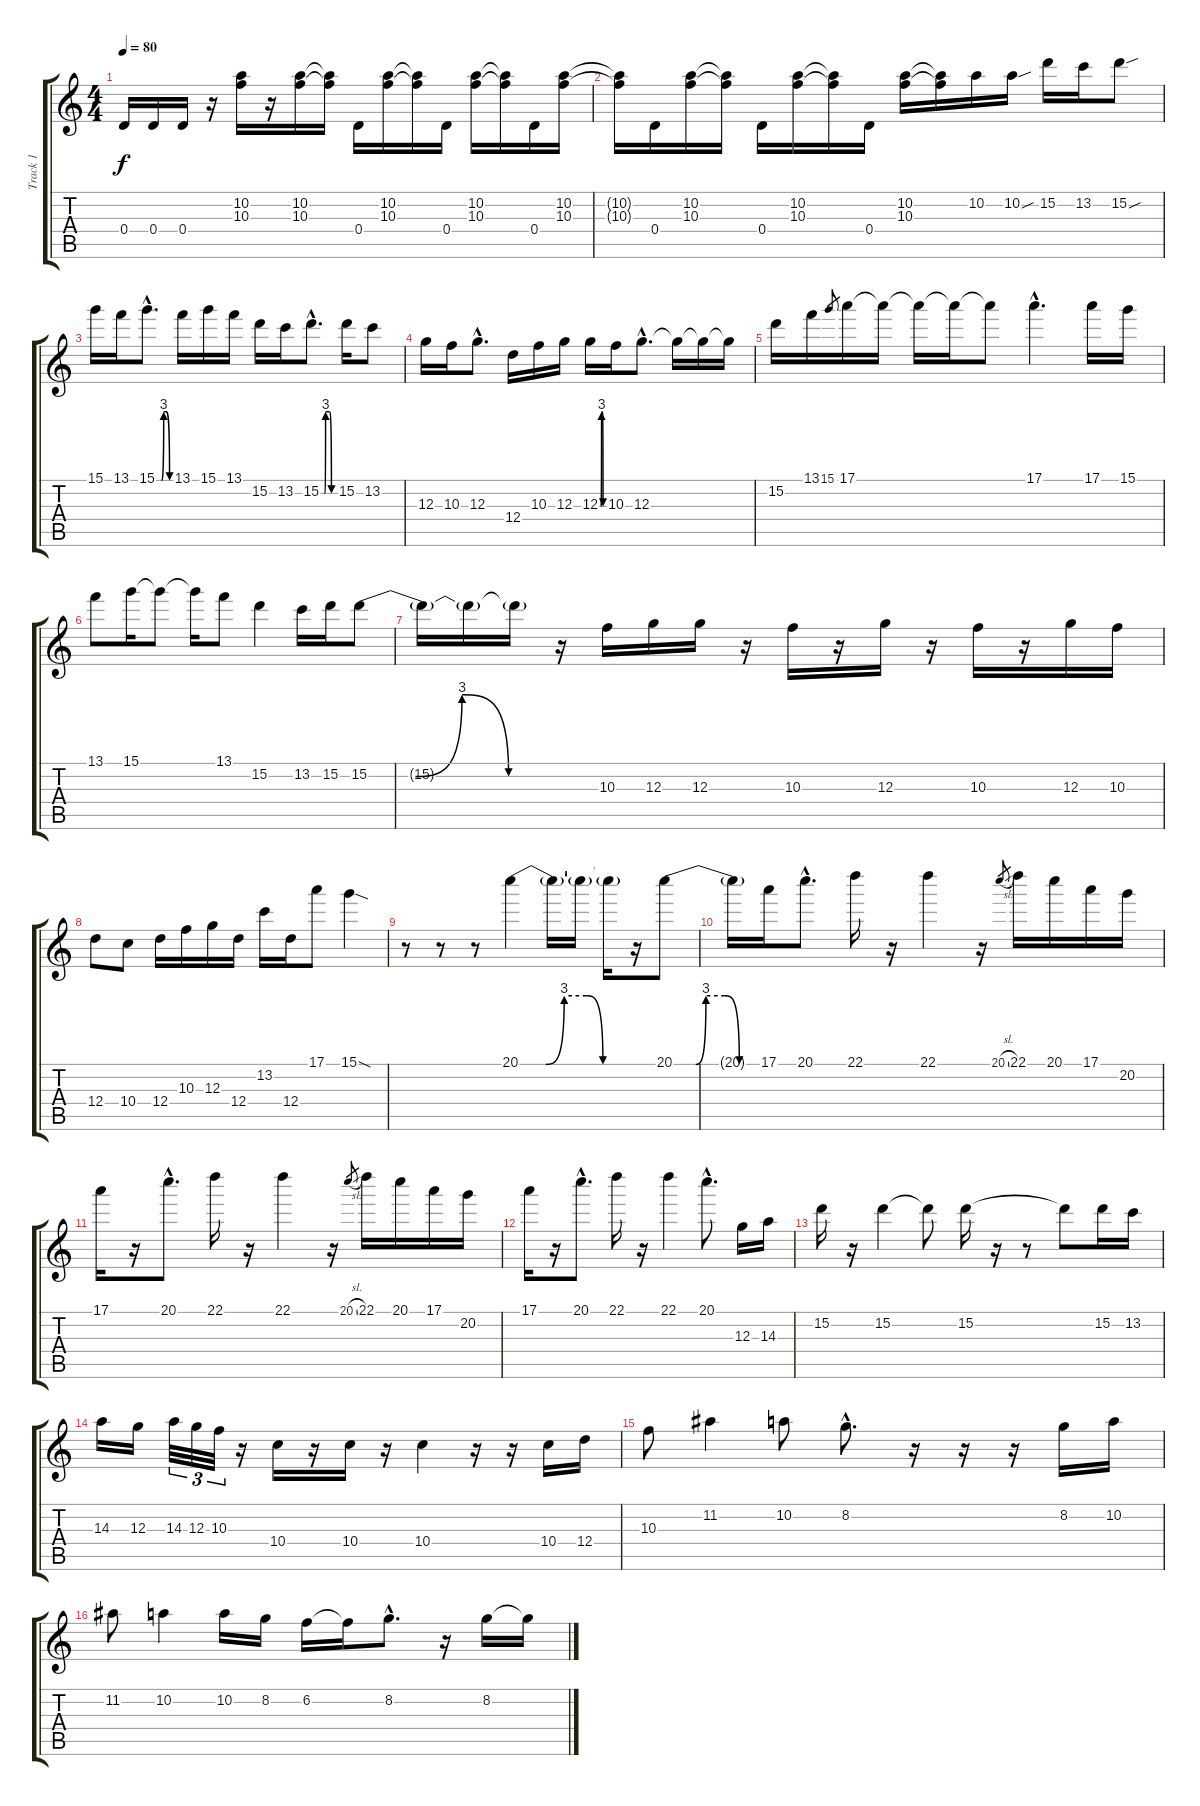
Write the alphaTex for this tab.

\track ("Track 1" "Track 1") {instrument distortionguitar}
\staff {score tabs}
\tuning (E4 B3 G3 D3 A2 E2) {hide}
\ts (4 4)
\tempo 80
\clef g2
\ks c
0.4.16{dy f} 0.4.16 0.4.16 r.16 (10.2 10.3).16 r.16 (10.2 10.3).16 (10.2{t} 10.3{t}).16 0.4.16 (10.2 10.3).16 (10.2{t} 10.3{t}).16 0.4.16 (10.2 10.3).16 (10.2{t} 10.3{t}).16 0.4.16 (10.2 10.3).16 |
(10.2{t} 10.3{t}).16 0.4.16 (10.2 10.3).16 (10.2{t} 10.3{t}).16 0.4.16 (10.2 10.3).16 (10.2{t} 10.3{t}).16 0.4.16 (10.2 10.3).16 (10.2{t} 10.3{t}).16 10.2.16 10.2{sou}.16 15.2.16 13.2.16 15.2{sou}.8 |
15.1.16 13.1.16 15.1{be (custom 0 0 11 0 15 0 20 0 30 12 40 12 55 0 60 0) hac}.8{d} 13.1.16 15.1.16 13.1.16 15.2.16 13.2.16 15.2{be (custom 0 0 15 0 20 12 30 12 36 12 45 0 60 0) hac}.8{d} 15.2.16 13.2.8 |
12.3.16 10.3.16 12.3{hac}.8{d} 12.4.16 10.3.16 12.3.16 12.3{be (custom 0 0 15 0 24 12 34 12 45 0 60 0)}.16 10.3.16 12.3{hac}.8{d} 12.3{t}.16 12.3{t}.16 12.3{t}.16 |
15.2.16 13.1.16 15.1.8{gr} 17.1.16 17.1{t}.16 17.1{t}.16 17.1{t}.16 17.1{t}.8 17.1{hac}.4{d} 17.1.16 15.1.16 |
13.1.8 15.1.16 15.1{t}.8 15.1{t}.16 13.1.8 15.2.4 13.2.16 15.2.16 15.2{be (custom 0 0 15 0 30 12 45 0 60 0)}.8 |
15.2{t}.16 15.2{t}.16 15.2{t}.16 r.16 10.3.16 12.3.16 12.3.16 r.16 10.3.16 r.16 12.3.16 r.16 10.3.16 r.16 12.3.16 10.3.16 |
12.4.8 10.4.8 12.4.16 10.3.16 12.3.16 12.4.16 13.2.16 12.4.16 17.1.8 15.1{sod}.4 |
r.8 r.8 r.8 20.1{be (custom 0 0 14 0 24 12 36 12 45 0 60 0)}.4 20.1{t}.16 20.1{t}.16 20.1{t}.16 r.16 20.1{be (custom 0 0 15 0 22 12 35 12 45 0 60 0)}.8 |
20.1{t}.16 17.1.16 20.1{hac}.8{d} 22.1.16 r.16 22.1.4 r.16 20.1{sl}.8{gr} 22.1.16 20.1.16 17.1.16 20.2.16 |
17.1.16 r.16 20.1{hac}.8{d} 22.1.16 r.16 22.1.4 r.16 20.1{sl}.8{gr} 22.1.16 20.1.16 17.1.16 20.2.16 |
17.1.16 r.16 20.1{hac}.8{d} 22.1.16 r.16 22.1.4 20.1{hac}.8{d} 12.3.16 14.3.16 |
15.2.16 r.16 15.2.4 15.2{t}.8 15.2.16 r.16 r.8 15.2{t}.8 15.2.16 13.2.16 |
14.3.16 12.3.16 14.3.32{tu (3 2)} 12.3.32{tu (3 2)} 10.3.32{tu (3 2)} r.16 10.4.16 r.16 10.4.16 r.16 10.4.4 r.16 r.16 10.4.16 12.4.16 |
10.3.8 11.2.4 10.2.8 8.2{hac}.8{d} r.16 r.16 r.16 8.2.16 10.2.16 |
11.2.8 10.2.4 10.2.16 8.2.16 6.2.16 6.2{t}.16 8.2{hac}.8{d} r.16 8.2.16 8.2{t}.16
